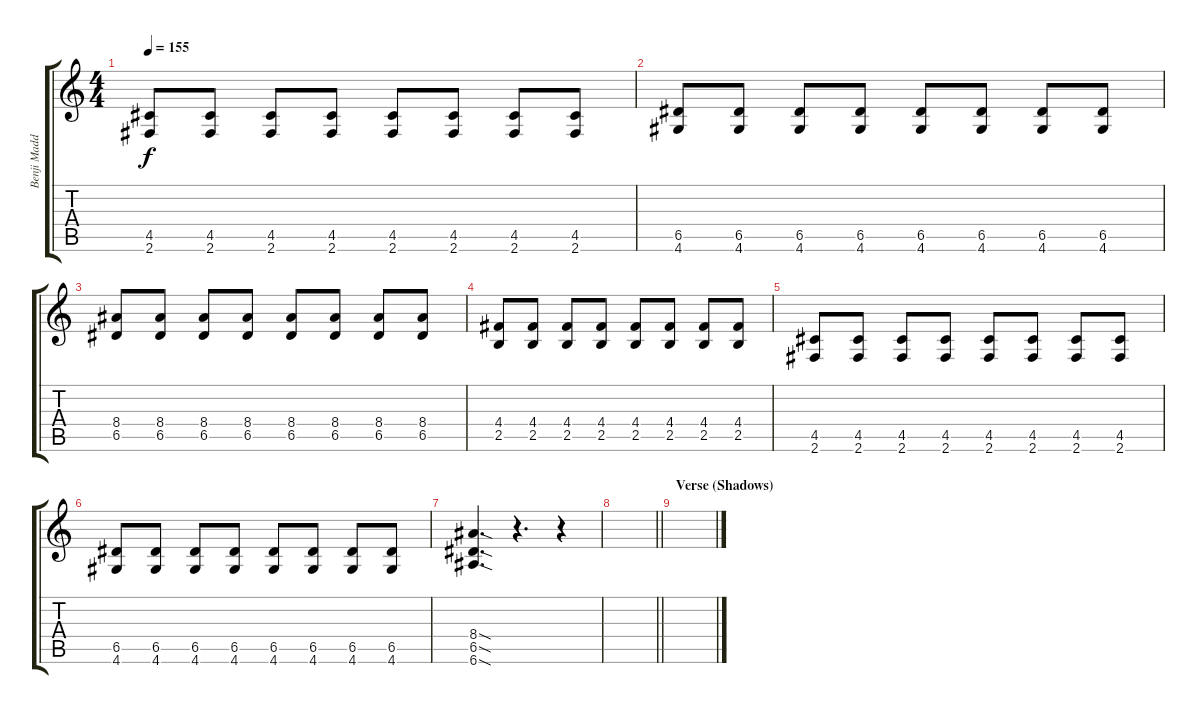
\track ("Benji Madden [Rhythm Guitar]" "Benji Madd") {instrument distortionguitar}
\staff {score tabs}
\tuning (E4 B3 G3 D3 A2 E2) {hide}
\ts (4 4)
\tempo 155
\clef g2
\ks c
(4.5 2.6).8{dy f} (4.5 2.6).8 (4.5 2.6).8 (4.5 2.6).8 (4.5 2.6).8 (4.5 2.6).8 (4.5 2.6).8 (4.5 2.6).8 |
(6.5 4.6).8 (6.5 4.6).8 (6.5 4.6).8 (6.5 4.6).8 (6.5 4.6).8 (6.5 4.6).8 (6.5 4.6).8 (6.5 4.6).8 |
(8.4 6.5).8 (8.4 6.5).8 (8.4 6.5).8 (8.4 6.5).8 (8.4 6.5).8 (8.4 6.5).8 (8.4 6.5).8 (8.4 6.5).8 |
(4.4 2.5).8 (4.4 2.5).8 (4.4 2.5).8 (4.4 2.5).8 (4.4 2.5).8 (4.4 2.5).8 (4.4 2.5).8 (4.4 2.5).8 |
(4.5 2.6).8 (4.5 2.6).8 (4.5 2.6).8 (4.5 2.6).8 (4.5 2.6).8 (4.5 2.6).8 (4.5 2.6).8 (4.5 2.6).8 |
(6.5 4.6).8 (6.5 4.6).8 (6.5 4.6).8 (6.5 4.6).8 (6.5 4.6).8 (6.5 4.6).8 (6.5 4.6).8 (6.5 4.6).8 |
(8.4{sod} 6.5{sod} 6.6{sod}).4{d} r.4{d} r.4 |
\barLineRight lightlight
|
\section ("" "Verse (Shadows)")
